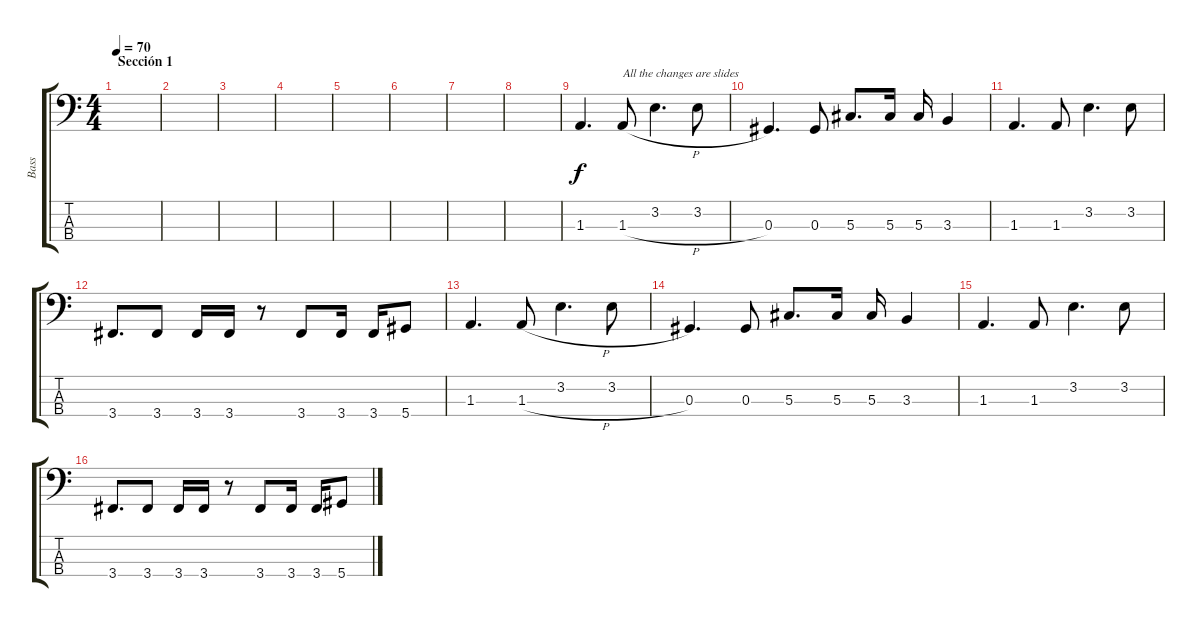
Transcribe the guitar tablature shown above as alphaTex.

\track ("Bass" "Bass") {instrument electricbasspick}
\staff {score tabs}
\tuning (Gb2 Db2 Ab1 Eb1) {hide}
\ts (4 4)
\section ("" "Sección 1")
\tempo 70
\clef f4
\ks c
|
|
|
|
|
|
|
|
1.3.4{d} 1.3{h}.8{txt "All the changes are slides"} 3.2.4{d} 3.2.8 |
0.3.4{d} 0.3.8 5.3.8{d} 5.3.16 5.3.16 3.3.4 |
1.3.4{d} 1.3.8 3.2.4{d} 3.2.8 |
3.4.8{d} 3.4.8 3.4.16 3.4.16 r.8 3.4.8 3.4.16 3.4.16 5.4.8 |
1.3.4{d} 1.3{h}.8 3.2.4{d} 3.2.8 |
0.3.4{d} 0.3.8 5.3.8{d} 5.3.16 5.3.16 3.3.4 |
1.3.4{d} 1.3.8 3.2.4{d} 3.2.8 |
3.4.8{d} 3.4.8 3.4.16 3.4.16 r.8 3.4.8 3.4.16 3.4.16 5.4.8
